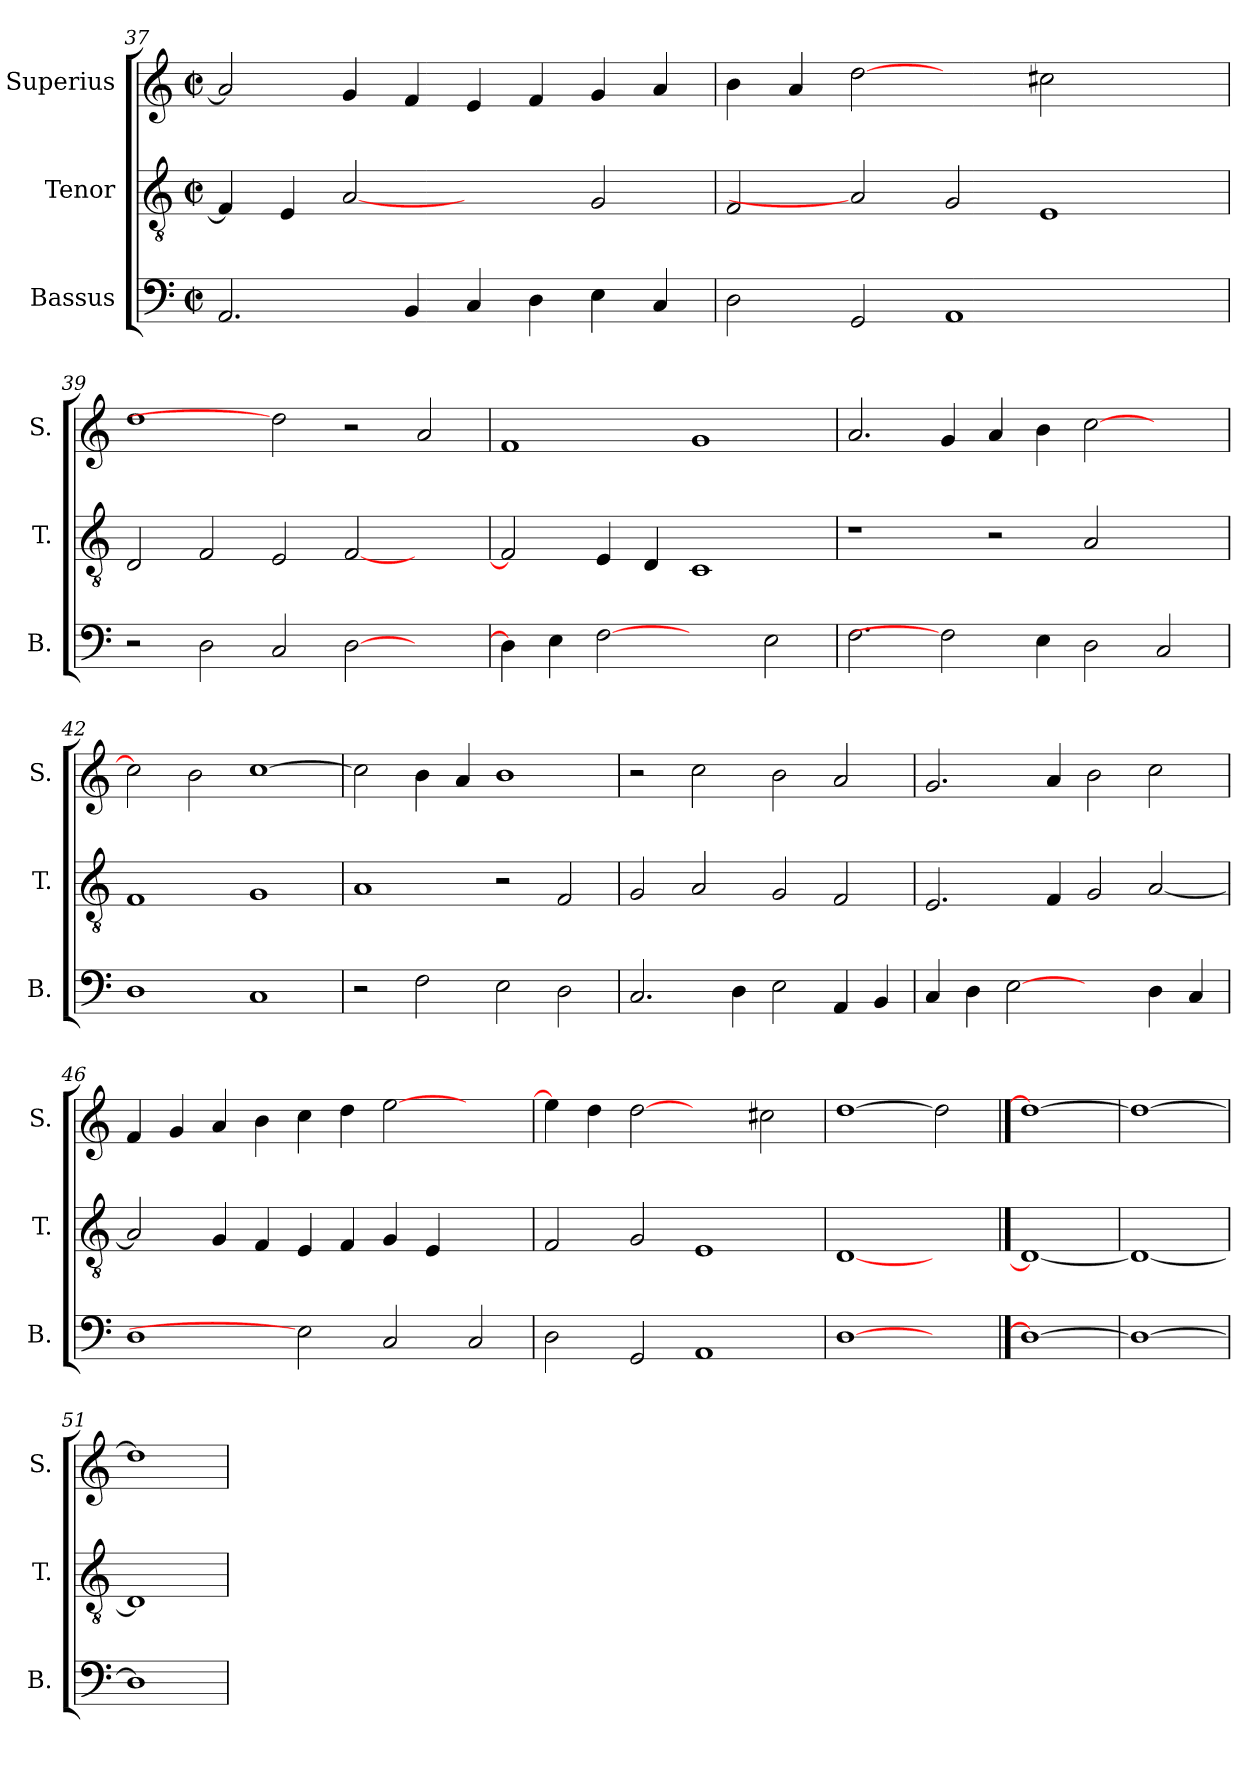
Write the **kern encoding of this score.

**kern	**kern	**kern
*part3	*part2	*part1
*staff3	*staff2	*staff1
*I"Bassus	*I"Tenor	*I"Superius
*I'B.	*I'T.	*I'S.
!!LO:LB:g=z
*clefF4	*clefGv2	*clefG2
*	*ITrd7c12	*
*k[]	*k[]	*k[]
*C:	*C:	*C:
*M2/2	*M2/2	*M2/2
*met(c|)	*met(c|)	*met(c|)
=37	=37	=37
2.AAi/	4FFi/]	2ai/]
.	4EEi/	.
.	[2AAi	4gi/
4BBi/	.	4fi/
4Ci/	2ryy	4ei/
4Di\	.	4fi/
4Ei\	2GGi/	4gi/
4Ci/	.	4ai/
=38	=38	=38
2Di\	2FFi/	4bi\
.	.	4ai/
2GGi/	2AAi]	[2ddi
1AAi	2GGi/	2ryy
.	1EEi	2cc#Xi\
2ryy	.	2ryy
=39	=39	=39
2r	2DDi/	1ddi
2Di\	2FFi/	.
2Ci/	2EEi/	2ddi]
[>2Di\	[<2FFi/	2r
2ryy	2ryy	2ai/
=40	=40	=40
4Di\]	2FFi/]	1fi
4Ei\	.	.
[2Fi	4EEi/	.
.	4DDi/	.
2ryy	1CCi	1gi
2Ei\	.	.
=41	=41	=41
2.Fi\	1r	2.ai/
2Fi]	.	4gi/
.	2r	4ai/
4Ei\	.	4bi\
2Di\	2AAi/	[>2cci\
2Ci/	2ryy	2ryy
!!LO:PB:g=z
=42	=42	=42
1Di	1FFi	2cci\]
.	.	2bi\
1Ci	1GGi	[>1cci
=43	=43	=43
2r	1AAi	2cci\]
2Fi\	.	4bi\
.	.	4ai/
2Ei\	2r	1bi
2Di\	2FFi/	.
=44	=44	=44
2.Ci/	2GGi/	2r
.	2AAi/	2cci\
4Di\	.	.
2Ei\	2GGi/	2bi\
4AAi/	2FFi/	2ai/
4BBi/	.	.
!!LO:LB:g=z
=45	=45	=45
4Ci/	2.EEi/	2.gi/
4Di\	.	.
[2Ei	.	.
.	4FFi/	4ai/
2ryy	2GGi/	2bi\
4Di\	[<2AAi/	2cci\
4Ci/	.	.
=46	=46	=46
1Di	2AAi/]	4fi/
.	.	4gi/
.	4GGi/	4ai/
.	4FFi/	4bi\
2Ei]	4EEi/	4cci\
.	4FFi/	4ddi\
2Ci/	4GGi/	[>2eei\
.	4EEi/	.
2Ci/	2ryy	2ryy
=47	=47	=47
2Di\	2FFi/	4eei\]
.	.	4ddi\
2GGi/	2GGi/	[2ddi
1AAi	1EEi	2ryy
.	.	2cc#Xi\
=48	=48	=48
[1Di	[1DDi	[1ddi
2ryy	2ryy	2ddi]
==49	==49	==49
1Di_	1DDi_	1ddi_
=50	=50	=50
1Di_	1DDi_	1ddi_
=51	=51	=51
1Di]	1DDi]	1ddi]
=	=	=
*-	*-	*-
